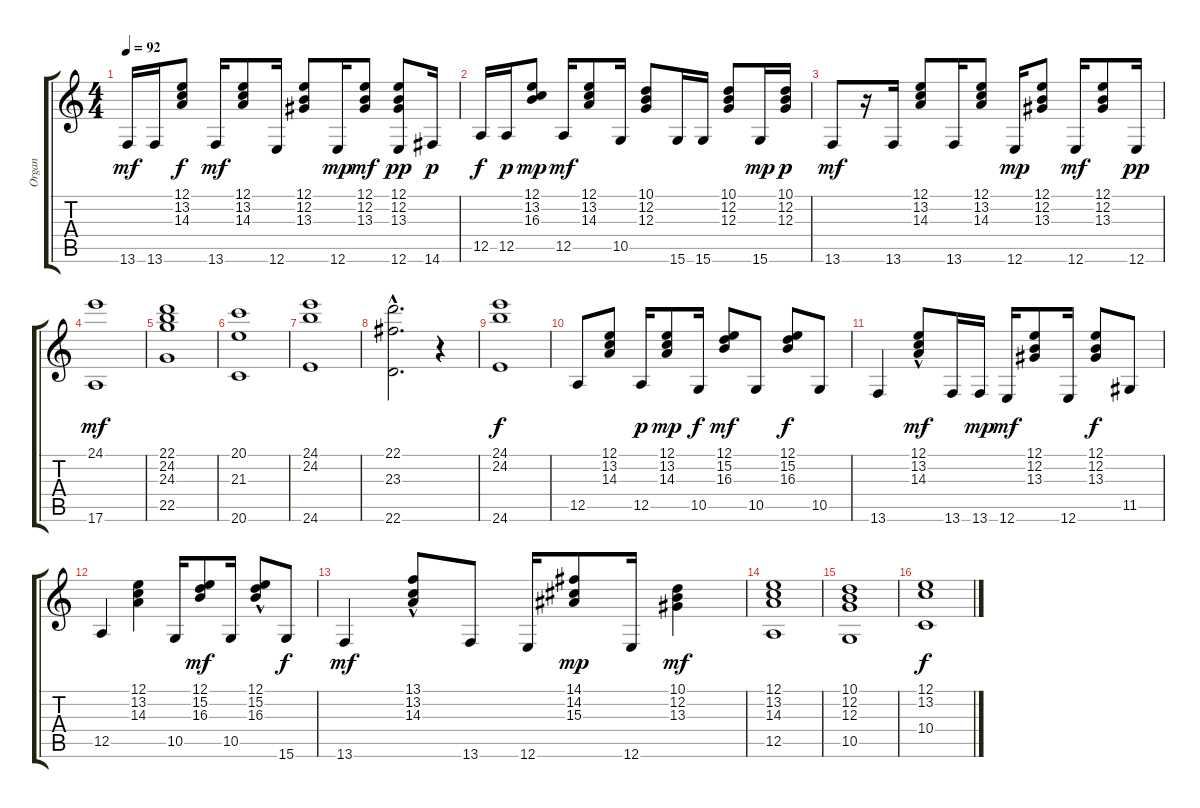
\track ("Organ " "Organ ") {instrument rockorgan}
\staff {score tabs}
\tuning (E4 B3 G3 D3 A2 E2) {hide}
\ts (4 4)
\tempo 92
\clef g2
\ks c
13.6.16{dy mf} 13.6.16 (12.1 13.2 14.3).8{dy f} 13.6.16{dy mf} (12.1 13.2 14.3).8 12.6.16 (12.1 12.2 13.3).8 12.6.16{dy mp} (12.1 12.2 13.3).8{dy mf} (12.1 12.2 13.3 12.6).8{dy pp} 14.6.16{dy p} |
12.5.16{dy f} 12.5.16{dy p} (12.1 13.2 16.3).8{dy mp} 12.5.16{dy mf} (12.1 13.2 14.3).8 10.5.16 (10.1 12.2 12.3).8 15.6.16 15.6.16 (10.1 12.2 12.3).8 15.6.16{dy mp} (10.1 12.2 12.3).16{dy p} |
13.6.8{dy mf} r.16 13.6.16 (12.1 13.2 14.3).8 13.6.16 (12.1 13.2 14.3).8 12.6.16{dy mp} (12.1 12.2 13.3).8 12.6.16{dy mf} (12.1 12.2 13.3).8 12.6.16{dy pp} |
(24.1 17.6).1{dy mf} |
(22.1 24.2 24.3 22.5).1 |
(20.1 21.3 20.6).1 |
(24.1 24.2 24.6).1 |
(22.1{hac} 23.3{hac} 22.6{hac}).2{d} r.4 |
(24.1 24.2 24.6).1{dy f} |
12.5.8 (12.1 13.2 14.3).8 12.5.16{dy p} (12.1 13.2 14.3).8{dy mp} 10.5.16{dy f} (12.1 15.2 16.3).8{dy mf} 10.5.8 (12.1 15.2 16.3).8{dy f} 10.5.8 |
13.6.4 (12.1{hac} 13.2{hac} 14.3{hac}).8{dy mf} 13.6.16 13.6.16{dy mp} 12.6.16{dy mf} (12.1 12.2 13.3).8 12.6.16 (12.1 12.2 13.3).8{dy f} 11.5.8 |
12.5.4 (12.1 13.2 14.3).4 10.5.16 (12.1 15.2 16.3).8{dy mf} 10.5.16 (12.1{hac} 15.2{hac} 16.3{hac}).8 15.6.8{dy f} |
13.6.4{dy mf} (13.1{hac} 13.2{hac} 14.3).8 13.6.8 12.6.16 (14.1 14.2 15.3).8{dy mp} 12.6.16 (10.1 12.2 13.3).4{dy mf} |
(12.1 13.2 14.3 12.5).1 |
(10.1 12.2 12.3 10.5).1 |
(12.1 13.2 10.4).1{dy f}
